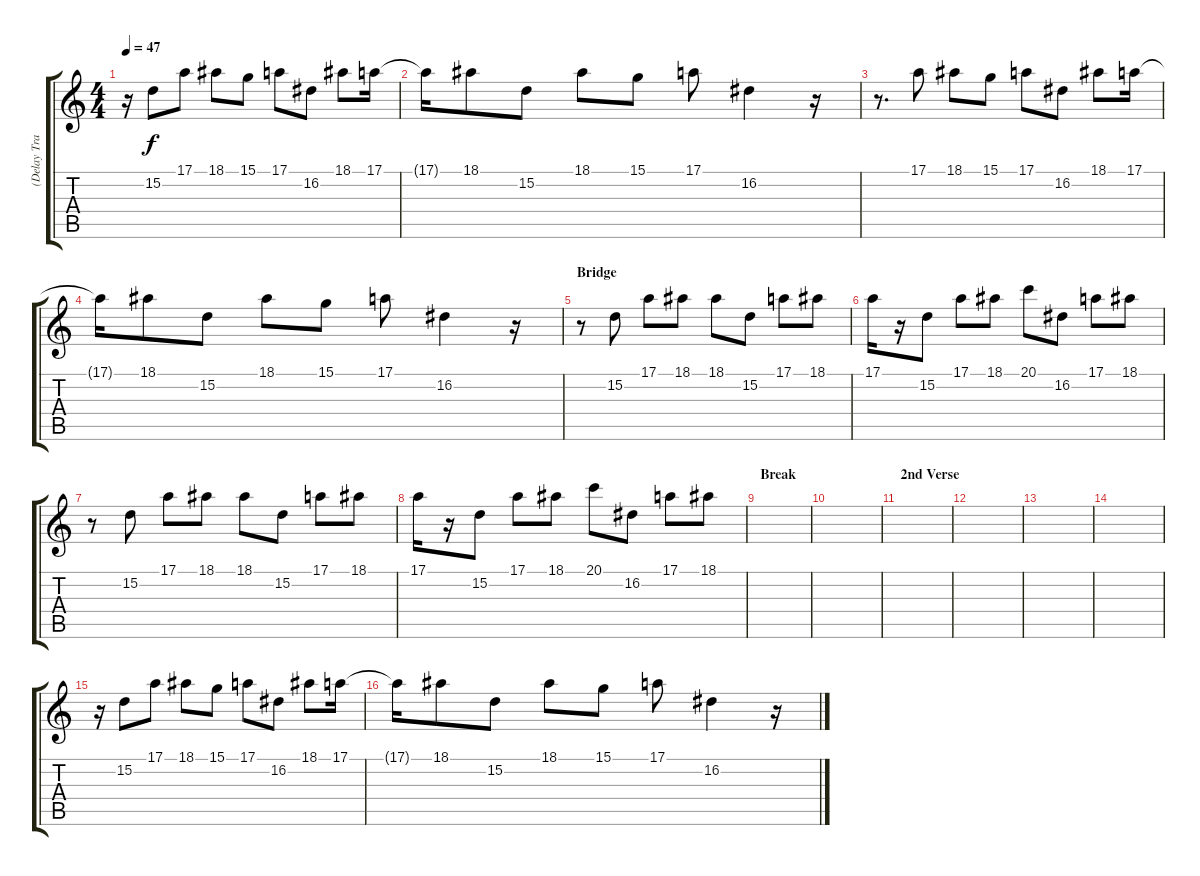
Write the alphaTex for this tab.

\track ("(Delay Track)" "(Delay Tra") {instrument vibraphone}
\staff {score tabs}
\tuning (E4 B3 G3 D3 A2 E2) {hide}
\ts (4 4)
\tempo 47
\clef g2
\ks c
r.16{dy f} 15.2.8 17.1.8 18.1.8 15.1.8 17.1.8 16.2.8 18.1.8 17.1.16 |
17.1{t}.16 18.1.8 15.2.8 18.1.8 15.1.8 17.1.8 16.2.4 r.16 |
r.8{d} 17.1.8 18.1.8 15.1.8 17.1.8 16.2.8 18.1.8 17.1.16 |
17.1{t}.16 18.1.8 15.2.8 18.1.8 15.1.8 17.1.8 16.2.4 r.16 |
\section ("" "Bridge")
r.8 15.2.8{instrument brightacousticpiano} 17.1.8 18.1.8 18.1.8 15.2.8 17.1.8 18.1.8 |
17.1.16 r.16 15.2.8 17.1.8 18.1.8 20.1.8 16.2.8 17.1.8 18.1.8 |
r.8 15.2.8{instrument brightacousticpiano} 17.1.8 18.1.8 18.1.8 15.2.8 17.1.8 18.1.8 |
17.1.16 r.16 15.2.8 17.1.8 18.1.8 20.1.8 16.2.8 17.1.8 18.1.8 |
\section ("" "Break")
|
|
\section ("" "2nd Verse")
|
|
|
|
r.16 15.2.8 17.1.8 18.1.8 15.1.8 17.1.8 16.2.8 18.1.8 17.1.16 |
17.1{t}.16 18.1.8 15.2.8 18.1.8 15.1.8 17.1.8 16.2.4 r.16
